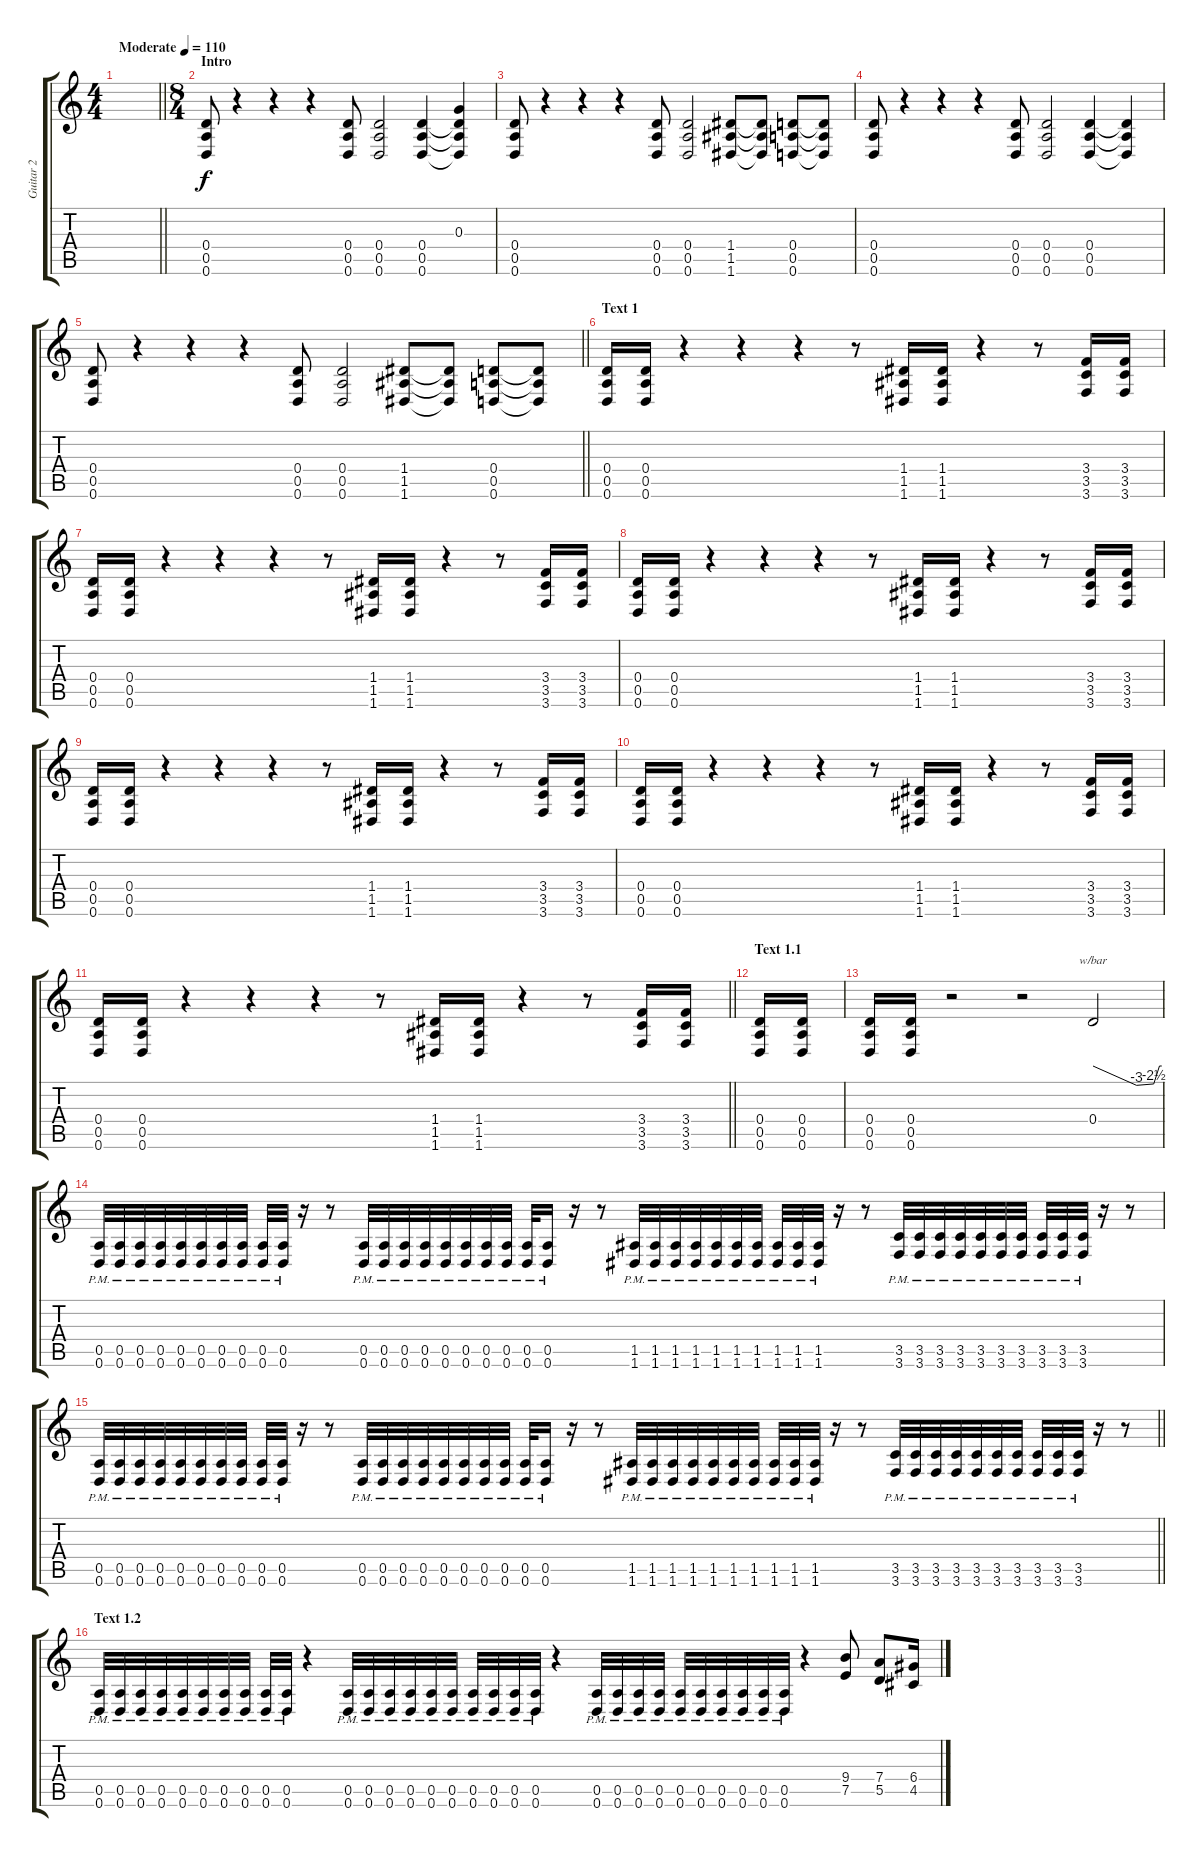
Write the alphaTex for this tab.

\track ("Guitar 2" "Guitar 2") {instrument distortionguitar}
\staff {score tabs}
\tuning (E4 B3 G3 D3 A2 D2) {hide}
\ts (4 4)
\tempo (110 "Moderate")
\clef g2
\barLineRight lightlight
\ks c
|
\ts (8 4)
\section ("" "Intro")
(0.4 0.5 0.6).8 r.4 r.4 r.4 (0.4 0.5 0.6).8 (0.4 0.5 0.6).2 (0.4 0.5 0.6).4 (0.3 0.4{t} 0.5{t} 0.6{t}).4 |
(0.4 0.5 0.6).8 r.4 r.4 r.4 (0.4 0.5 0.6).8 (0.4 0.5 0.6).2 (1.4 1.5 1.6).8 (1.4{t} 1.5{t} 1.6{t}).8 (0.4 0.5 0.6).8 (0.4{t} 0.5{t} 0.6{t}).8 |
(0.4 0.5 0.6).8 r.4 r.4 r.4 (0.4 0.5 0.6).8 (0.4 0.5 0.6).2 (0.4 0.5 0.6).4 (0.4{t} 0.5{t} 0.6{t}).4 |
\barLineRight lightlight
(0.4 0.5 0.6).8 r.4 r.4 r.4 (0.4 0.5 0.6).8 (0.4 0.5 0.6).2 (1.4 1.5 1.6).8 (1.4{t} 1.5{t} 1.6{t}).8 (0.4 0.5 0.6).8 (0.4{t} 0.5{t} 0.6{t}).8 |
\section ("" "Text 1")
(0.4 0.5 0.6).16 (0.4 0.5 0.6).16 r.4 r.4 r.4 r.8 (1.4 1.5 1.6).16 (1.4 1.5 1.6).16 r.4 r.8 (3.4 3.5 3.6).16 (3.4 3.5 3.6).16 |
(0.4 0.5 0.6).16 (0.4 0.5 0.6).16 r.4 r.4 r.4 r.8 (1.4 1.5 1.6).16 (1.4 1.5 1.6).16 r.4 r.8 (3.4 3.5 3.6).16 (3.4 3.5 3.6).16 |
(0.4 0.5 0.6).16 (0.4 0.5 0.6).16 r.4 r.4 r.4 r.8 (1.4 1.5 1.6).16 (1.4 1.5 1.6).16 r.4 r.8 (3.4 3.5 3.6).16 (3.4 3.5 3.6).16 |
(0.4 0.5 0.6).16 (0.4 0.5 0.6).16 r.4 r.4 r.4 r.8 (1.4 1.5 1.6).16 (1.4 1.5 1.6).16 r.4 r.8 (3.4 3.5 3.6).16 (3.4 3.5 3.6).16 |
(0.4 0.5 0.6).16 (0.4 0.5 0.6).16 r.4 r.4 r.4 r.8 (1.4 1.5 1.6).16 (1.4 1.5 1.6).16 r.4 r.8 (3.4 3.5 3.6).16 (3.4 3.5 3.6).16 |
\barLineRight lightlight
(0.4 0.5 0.6).16 (0.4 0.5 0.6).16 r.4 r.4 r.4 r.8 (1.4 1.5 1.6).16 (1.4 1.5 1.6).16 r.4 r.8 (3.4 3.5 3.6).16 (3.4 3.5 3.6).16 |
\section ("" "Text 1.1")
(0.4 0.5 0.6).16 (0.4 0.5 0.6).16 |
(0.4 0.5 0.6).16 (0.4 0.5 0.6).16 r.2 r.2 0.4.2{tbe (custom default 0 0 38 -12 53 -10 58 0 60 0)} |
(0.5{pm} 0.6{pm}).32 (0.5{pm} 0.6{pm}).32 (0.5{pm} 0.6{pm}).32 (0.5{pm} 0.6{pm}).32 (0.5{pm} 0.6{pm}).32 (0.5{pm} 0.6{pm}).32 (0.5{pm} 0.6{pm}).32 (0.5{pm} 0.6{pm}).32 (0.5{pm} 0.6{pm}).32 (0.5{pm} 0.6{pm}).32 r.16 r.8 (0.5{pm} 0.6{pm}).32 (0.5{pm} 0.6{pm}).32 (0.5{pm} 0.6{pm}).32 (0.5{pm} 0.6{pm}).32 (0.5{pm} 0.6{pm}).32 (0.5{pm} 0.6{pm}).32 (0.5{pm} 0.6{pm}).32 (0.5{pm} 0.6{pm}).32 (0.5{pm} 0.6{pm}).32 (0.5{pm} 0.6{pm}).16 r.16 r.8 (1.5{pm} 1.6{pm}).32 (1.5{pm} 1.6{pm}).32 (1.5{pm} 1.6{pm}).32 (1.5{pm} 1.6{pm}).32 (1.5{pm} 1.6{pm}).32 (1.5{pm} 1.6{pm}).32 (1.5{pm} 1.6{pm}).32 (1.5{pm} 1.6{pm}).32 (1.5{pm} 1.6{pm}).32 (1.5{pm} 1.6{pm}).32 r.16 r.8 (3.5{pm} 3.6{pm}).32 (3.5{pm} 3.6{pm}).32 (3.5{pm} 3.6{pm}).32 (3.5{pm} 3.6{pm}).32 (3.5{pm} 3.6{pm}).32 (3.5{pm} 3.6{pm}).32 (3.5{pm} 3.6{pm}).32 (3.5{pm} 3.6{pm}).32 (3.5{pm} 3.6{pm}).32 (3.5{pm} 3.6{pm}).32 r.16 r.8 |
\barLineRight lightlight
(0.5{pm} 0.6{pm}).32 (0.5{pm} 0.6{pm}).32 (0.5{pm} 0.6{pm}).32 (0.5{pm} 0.6{pm}).32 (0.5{pm} 0.6{pm}).32 (0.5{pm} 0.6{pm}).32 (0.5{pm} 0.6{pm}).32 (0.5{pm} 0.6{pm}).32 (0.5{pm} 0.6{pm}).32 (0.5{pm} 0.6{pm}).32 r.16 r.8 (0.5{pm} 0.6{pm}).32 (0.5{pm} 0.6{pm}).32 (0.5{pm} 0.6{pm}).32 (0.5{pm} 0.6{pm}).32 (0.5{pm} 0.6{pm}).32 (0.5{pm} 0.6{pm}).32 (0.5{pm} 0.6{pm}).32 (0.5{pm} 0.6{pm}).32 (0.5{pm} 0.6{pm}).32 (0.5{pm} 0.6{pm}).16 r.16 r.8 (1.5{pm} 1.6{pm}).32 (1.5{pm} 1.6{pm}).32 (1.5{pm} 1.6{pm}).32 (1.5{pm} 1.6{pm}).32 (1.5{pm} 1.6{pm}).32 (1.5{pm} 1.6{pm}).32 (1.5{pm} 1.6{pm}).32 (1.5{pm} 1.6{pm}).32 (1.5{pm} 1.6{pm}).32 (1.5{pm} 1.6{pm}).32 r.16 r.8 (3.5{pm} 3.6{pm}).32 (3.5{pm} 3.6{pm}).32 (3.5{pm} 3.6{pm}).32 (3.5{pm} 3.6{pm}).32 (3.5{pm} 3.6{pm}).32 (3.5{pm} 3.6{pm}).32 (3.5{pm} 3.6{pm}).32 (3.5{pm} 3.6{pm}).32 (3.5{pm} 3.6{pm}).32 (3.5{pm} 3.6{pm}).32 r.16 r.8 |
\section ("" "Text 1.2")
(0.5{pm} 0.6{pm}).32 (0.5{pm} 0.6{pm}).32 (0.5{pm} 0.6{pm}).32 (0.5{pm} 0.6{pm}).32 (0.5{pm} 0.6{pm}).32 (0.5{pm} 0.6{pm}).32 (0.5{pm} 0.6{pm}).32 (0.5{pm} 0.6{pm}).32 (0.5{pm} 0.6{pm}).32 (0.5{pm} 0.6{pm}).32 r.4 (0.5{pm} 0.6{pm}).32 (0.5{pm} 0.6{pm}).32 (0.5{pm} 0.6{pm}).32 (0.5{pm} 0.6{pm}).32 (0.5{pm} 0.6{pm}).32 (0.5{pm} 0.6{pm}).32 (0.5{pm} 0.6{pm}).32 (0.5{pm} 0.6{pm}).32 (0.5{pm} 0.6{pm}).32 (0.5{pm} 0.6{pm}).32 r.4 (0.5{pm} 0.6{pm}).32 (0.5{pm} 0.6{pm}).32 (0.5{pm} 0.6{pm}).32 (0.5{pm} 0.6{pm}).32 (0.5{pm} 0.6{pm}).32 (0.5{pm} 0.6{pm}).32 (0.5{pm} 0.6{pm}).32 (0.5{pm} 0.6{pm}).32 (0.5{pm} 0.6{pm}).32 (0.5{pm} 0.6{pm}).32 r.4 (9.4 7.5).8 (7.4 5.5).8 (6.4 4.5).16
